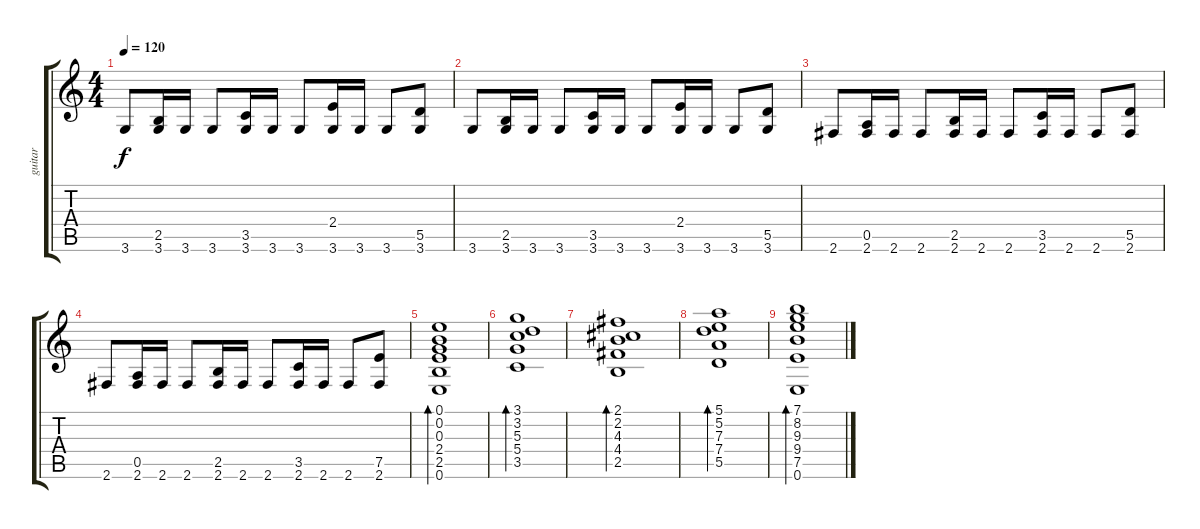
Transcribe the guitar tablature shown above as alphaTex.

\track ("guitar" "guitar") {instrument acousticguitarnylon}
\staff {score tabs}
\tuning (E4 B3 G3 D3 A2 E2) {hide}
\ts (4 4)
\tempo 120
\clef g2
\ks c
3.6.8{dy f} (2.5 3.6).16 3.6.16 3.6.8 (3.5 3.6).16 3.6.16 3.6.8 (2.4 3.6).16 3.6.16 3.6.8 (5.5 3.6).8 |
3.6.8 (2.5 3.6).16 3.6.16 3.6.8 (3.5 3.6).16 3.6.16 3.6.8 (2.4 3.6).16 3.6.16 3.6.8 (5.5 3.6).8 |
2.6.8 (0.5 2.6).16 2.6.16 2.6.8 (2.5 2.6).16 2.6.16 2.6.8 (3.5 2.6).16 2.6.16 2.6.8 (5.5 2.6).8 |
2.6.8 (0.5 2.6).16 2.6.16 2.6.8 (2.5 2.6).16 2.6.16 2.6.8 (3.5 2.6).16 2.6.16 2.6.8 (7.5 2.6).8 |
(0.1 0.2 0.3 2.4 2.5 0.6).1{bd 480} |
(3.1 3.2 5.3 5.4 3.5).1{bd 480} |
(2.1 2.2 4.3 4.4 2.5).1{bd 480} |
(5.1 5.2 7.3 7.4 5.5).1{bd 480} |
(7.1 8.2 9.3 9.4 7.5 0.6).1{bd 480}
